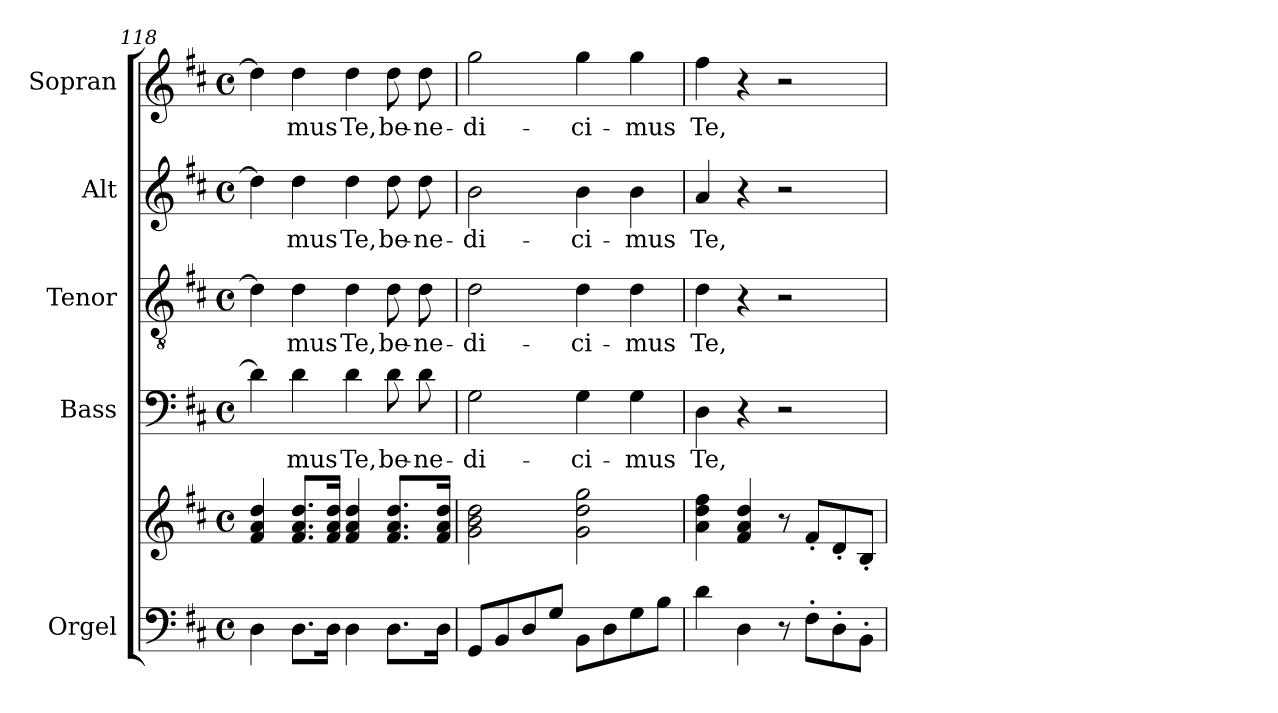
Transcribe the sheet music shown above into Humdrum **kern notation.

**kern	**kern	**kern	**text	**kern	**text	**kern	**text	**kern	**text
*part5	*part5	*part4	*part4	*part3	*part3	*part2	*part2	*part1	*part1
*staff6	*staff5	*staff4	*staff4	*staff3	*staff3	*staff2	*staff2	*staff1	*staff1
*I"Orgel	*	*I"Bass	*	*I"Tenor	*	*I"Alt	*	*I"Sopran	*
*I'Org.	*	*I'B.	*	*I'T.	*	*I'A.	*	*I'S.	*
!!LO:PB:g=z
*clefF4	*clefG2	*clefF4	*	*clefGv2	*	*clefG2	*	*clefG2	*
*k[f#c#]	*k[f#c#]	*k[f#c#]	*	*k[f#c#]	*	*k[f#c#]	*	*k[f#c#]	*
*D:	*D:	*D:	*	*D:	*	*D:	*	*D:	*
*M4/4	*M4/4	*M4/4	*	*M4/4	*	*M4/4	*	*M4/4	*
*met(c)	*met(c)	*met(c)	*	*met(c)	*	*met(c)	*	*met(c)	*
=118	=118	=118	=118	=118	=118	=118	=118	=118	=118
4D\	4f#/ 4a/ 4dd/	4d\]	.	4d\]	.	4dd\]	.	4dd\]	.
!	!	!	!LO:LY:b	!	!LO:LY:b	!	!LO:LY:b	!	!LO:LY:b
8.D\L	8.f#/ 8.a/ 8.dd/L	4d\	-mus	4d\	-mus	4dd\	-mus	4dd\	-mus
16D\Jk	16f#/ 16a/ 16dd/Jk	.	.	.	.	.	.	.	.
!	!	!	!LO:LY:b	!	!LO:LY:b	!	!LO:LY:b	!	!LO:LY:b
4D\	4f#/ 4a/ 4dd/	4d\	Te,	4d\	Te,	4dd\	Te,	4dd\	Te,
!	!	!	!LO:LY:b	!	!LO:LY:b	!	!LO:LY:b	!	!LO:LY:b
8.D\L	8.f#/ 8.a/ 8.dd/L	8d\	be-	8d\	be-	8dd\	be-	8dd\	be-
!	!	!	!LO:LY:b	!	!LO:LY:b	!	!LO:LY:b	!	!LO:LY:b
.	.	8d\	-ne-	8d\	-ne-	8dd\	-ne-	8dd\	-ne-
16D\Jk	16f#/ 16a/ 16dd/Jk	.	.	.	.	.	.	.	.
=119	=119	=119	=119	=119	=119	=119	=119	=119	=119
!	!	!	!LO:LY:b	!	!LO:LY:b	!	!LO:LY:b	!	!LO:LY:b
8GG/L	2g\ 2b\ 2dd\	2G\	-di-	2d\	-di-	2b\	-di-	2gg\	-di-
8BB/	.	.	.	.	.	.	.	.	.
8D/	.	.	.	.	.	.	.	.	.
8G/J	.	.	.	.	.	.	.	.	.
!	!	!	!LO:LY:b	!	!LO:LY:b	!	!LO:LY:b	!	!LO:LY:b
8BB\L	2g\ 2dd\ 2gg\	4G\	-ci-	4d\	-ci-	4b\	-ci-	4gg\	-ci-
8D\	.	.	.	.	.	.	.	.	.
!	!	!	!LO:LY:b	!	!LO:LY:b	!	!LO:LY:b	!	!LO:LY:b
8G\	.	4G\	-mus	4d\	-mus	4b\	-mus	4gg\	-mus
8B\J	.	.	.	.	.	.	.	.	.
=120	=120	=120	=120	=120	=120	=120	=120	=120	=120
!	!	!	!LO:LY:b	!	!LO:LY:b	!	!LO:LY:b	!	!LO:LY:b
4d\	4a\ 4dd\ 4ff#\	4D\	Te,	4d\	Te,	4a/	Te,	4ff#\	Te,
4D\	4f#/ 4a/ 4dd/	4r	.	4r	.	4r	.	4r	.
8r	8r	2r	.	2r	.	2r	.	2r	.
8F#'>\L	8f#'</L	.	.	.	.	.	.	.	.
8D'>\	8d'</	.	.	.	.	.	.	.	.
8BB'>\J	8B'</J	.	.	.	.	.	.	.	.
=	=	=	=	=	=	=	=	=	=
*-	*-	*-	*-	*-	*-	*-	*-	*-	*-
